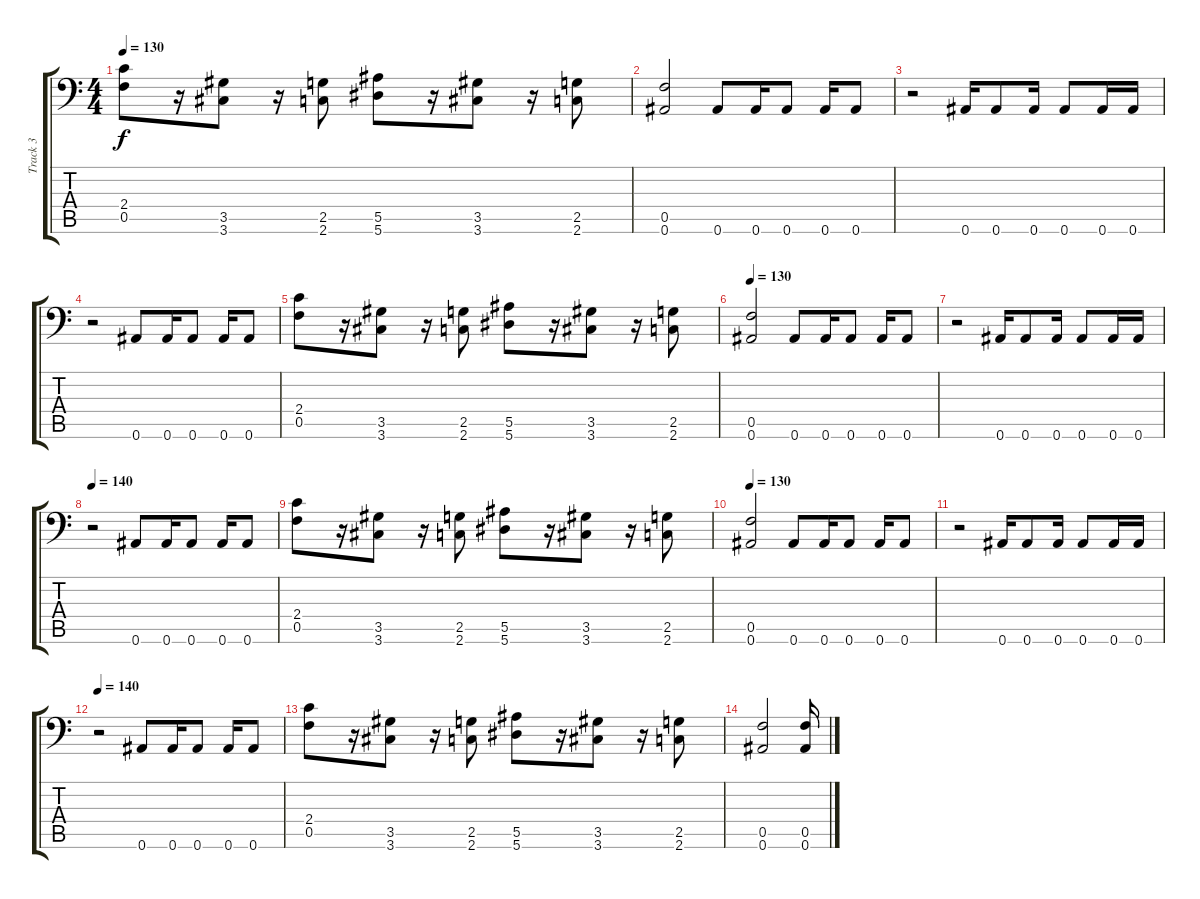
\track ("Track 3" "Track 3") {instrument distortionguitar}
\staff {score tabs}
\tuning (C4 G3 Eb3 Bb2 F2 Bb1) {hide}
\ts (4 4)
\tempo 130
\clef f4
\ks c
(2.4 0.5).8{dy f} r.16 (3.5 3.6).8 r.16 (2.5 2.6).8 (5.5 5.6).8 r.16 (3.5 3.6).8 r.16 (2.5 2.6).8 |
(0.5 0.6).2 0.6.8 0.6.16 0.6.8 0.6.16 0.6.8 |
r.2 0.6.16 0.6.8 0.6.16 0.6.8 0.6.16 0.6.16 |
r.2 0.6.8 0.6.16 0.6.8 0.6.16 0.6.8 |
(2.4 0.5).8 r.16 (3.5 3.6).8 r.16 (2.5 2.6).8 (5.5 5.6).8 r.16 (3.5 3.6).8 r.16 (2.5 2.6).8 |
\tempo 130
(0.5 0.6).2 0.6.8 0.6.16 0.6.8 0.6.16 0.6.8 |
r.2 0.6.16 0.6.8 0.6.16 0.6.8 0.6.16 0.6.16 |
\tempo 140
r.2 0.6.8 0.6.16 0.6.8 0.6.16 0.6.8 |
(2.4 0.5).8 r.16 (3.5 3.6).8 r.16 (2.5 2.6).8 (5.5 5.6).8 r.16 (3.5 3.6).8 r.16 (2.5 2.6).8 |
\tempo 130
(0.5 0.6).2 0.6.8 0.6.16 0.6.8 0.6.16 0.6.8 |
r.2 0.6.16 0.6.8 0.6.16 0.6.8 0.6.16 0.6.16 |
\tempo 140
r.2 0.6.8 0.6.16 0.6.8 0.6.16 0.6.8 |
(2.4 0.5).8 r.16 (3.5 3.6).8 r.16 (2.5 2.6).8 (5.5 5.6).8 r.16 (3.5 3.6).8 r.16 (2.5 2.6).8 |
(0.5 0.6).2 (0.5 0.6).16
